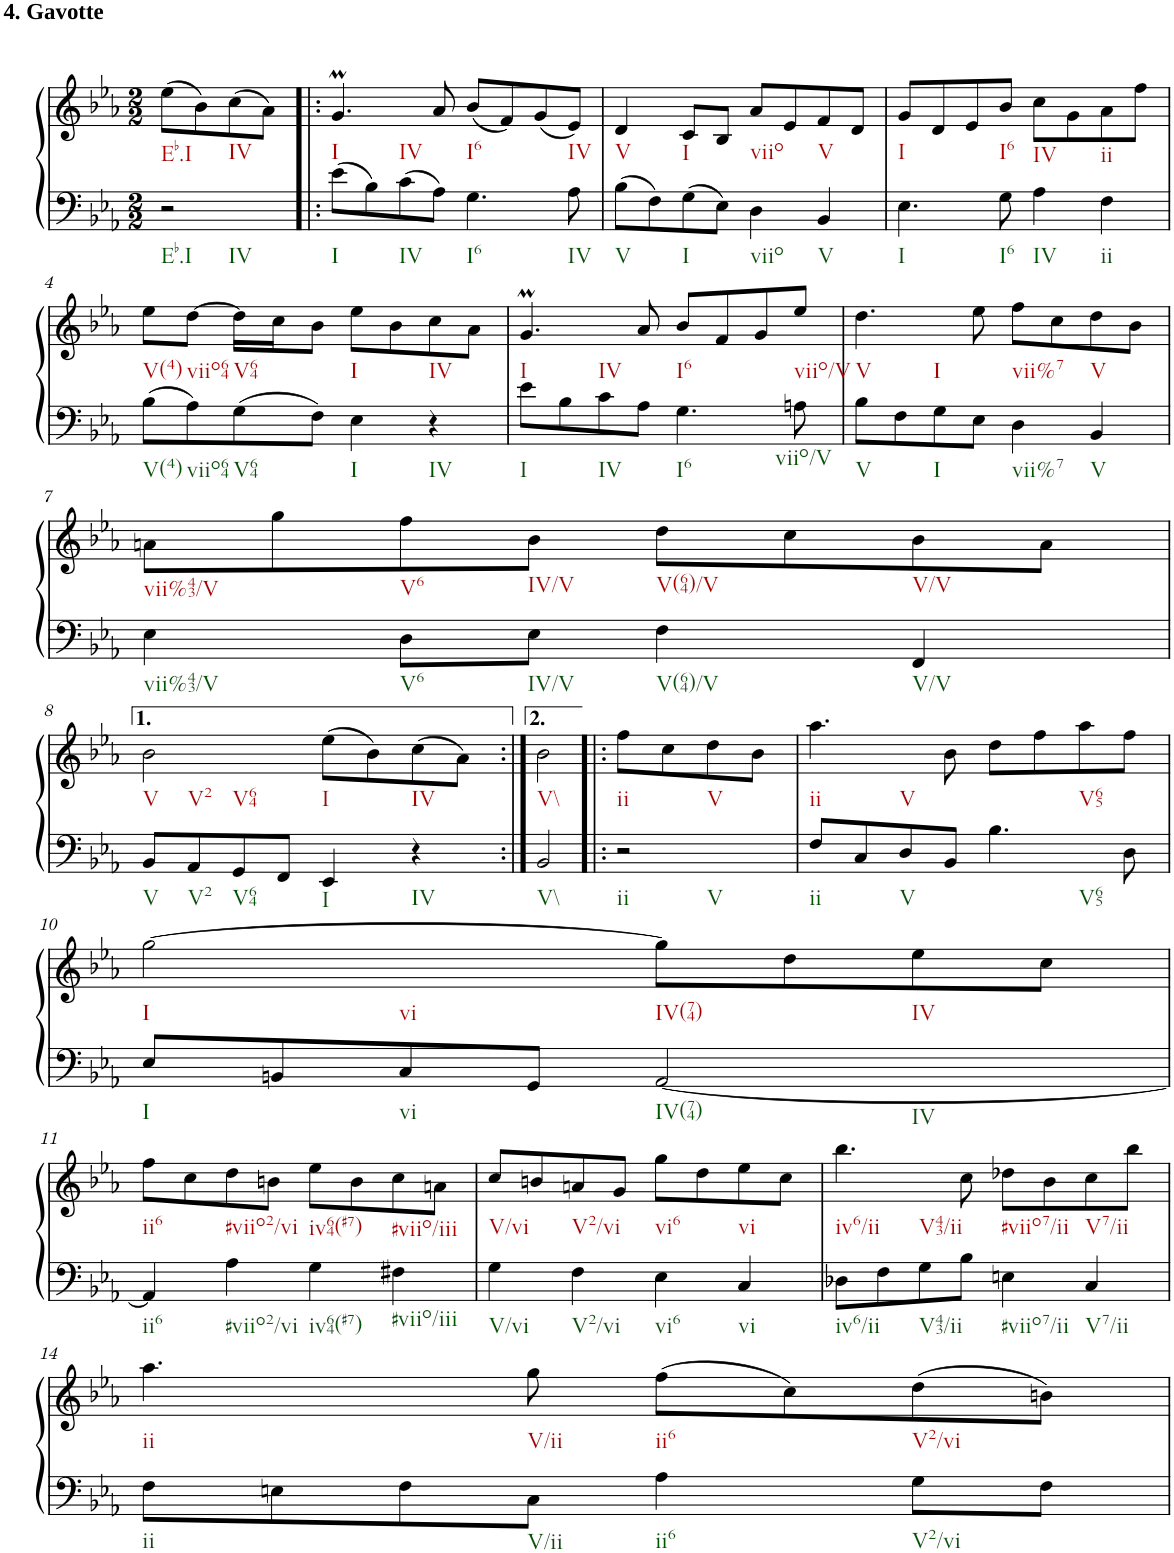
**kern	**kern
*part1	*part1
*staff2	*staff1
*I"Klavier linke Hand	*
*clefF4	*clefG2
*k[b-e-a-]	*k[b-e-a-]
*M2/2	*M2/2
=	=
!	!LO:TX:a:B:t=4. Gavotte
2r	(8ee-\L
.	8b-\)
.	(8cc\
.	8a-\J)
=1!|:	=1!|:
8e-\L	4.gm/
8B-\	.
8c\	.
8A-\J	8a-/
4.G\	(8b-/L
.	8f/)
.	(8g/
8A-\	8e-/J)
=2	=2
8B-\L	4d/
8F\	.
8G\	8c/L
8E-\J	8B-/J
4D\	8a-/L
.	8e-/
4BB-/	8f/
.	8d/J
=3	=3
4.E-\	8g/L
.	8d/
.	8e-/
8G\	8b-/J
4A-\	8cc\L
.	8g\
4F\	8a-\
.	8ff\J
!!LO:LB:g=z
=4	=4
8B-\L	8ee-\L
8A-\	[8dd\J
8G\	16dd\LL]
.	16cc\J
8F\J	8b-\J
4E-\	8ee-\L
.	8b-\
4r	8cc\
.	8a-\J
=5	=5
8e-\L	4.gm/
8B-\	.
8c\	.
8A-\J	8a-/
4.G\	8b-/L
.	8f/
.	8g/
8An\	8ee-/J
=6	=6
8B-\L	4.dd\
8F\	.
8G\	.
8E-\J	8ee-\
4D\	8ff\L
.	8cc\
4BB-/	8dd\
.	8b-\J
!!LO:LB:g=z
=7	=7
4E-\	8an\L
.	8gg\
8D\L	8ff\
8E-\J	8b-\J
4F\	8dd\L
.	8cc\
4FF/	8b-\
.	8a\J
!!LO:LB:g=z
=8	=8
8BB-/L	2b-\
8AA-/	.
8GG/	.
8FF/J	.
4EE-/	(8ee-\L
.	8b-\)
4r	(8cc\
.	8a-\J)
=8X1:|!	=8X1:|!
2BB-/	2b-\
=8X2!|:	=8X2!|:
2r	8ff\L
.	8cc\
.	8dd\
.	8b-\J
=9	=9
8F/L	4.aa-\
8C/	.
8D/	.
8BB-/J	8b-\
4.B-\	8dd\L
.	8ff\
.	8aa-\
8D\	8ff\J
!!LO:LB:g=z
=10	=10
8E-/L	[2gg\
8BBn/	.
8C/	.
8GG/J	.
[2AA-/	8gg\L]
.	8dd\
.	8ee-\
.	8cc\J
!!LO:LB:g=z
=11	=11
4AA-/]	8ff\L
.	8cc\
4A-\	8dd\
.	8bn\J
4G\	8ee-\L
.	8b\
4F#X\	8cc\
.	8an\J
=12	=12
4G\	8cc/L
.	8bn/
4F\	8an/
.	8g/J
4E-\	8gg\L
.	8dd\
4C/	8ee-\
.	8cc\J
=13	=13
8D-X\L	4.bb-\
8F\	.
8G\	.
8B-\J	8cc\
4En\	8dd-X\L
.	8b-\
4C/	8cc\
.	8bb-\J
!!LO:LB:g=z
=14	=14
8F\L	4.aa-\
8En\	.
8F\	.
8C\J	8gg\
4A-\	(8ff\L
.	8cc\)
8G\L	(8dd\
8F\J	8bn\J)
=	=
*-	*-
